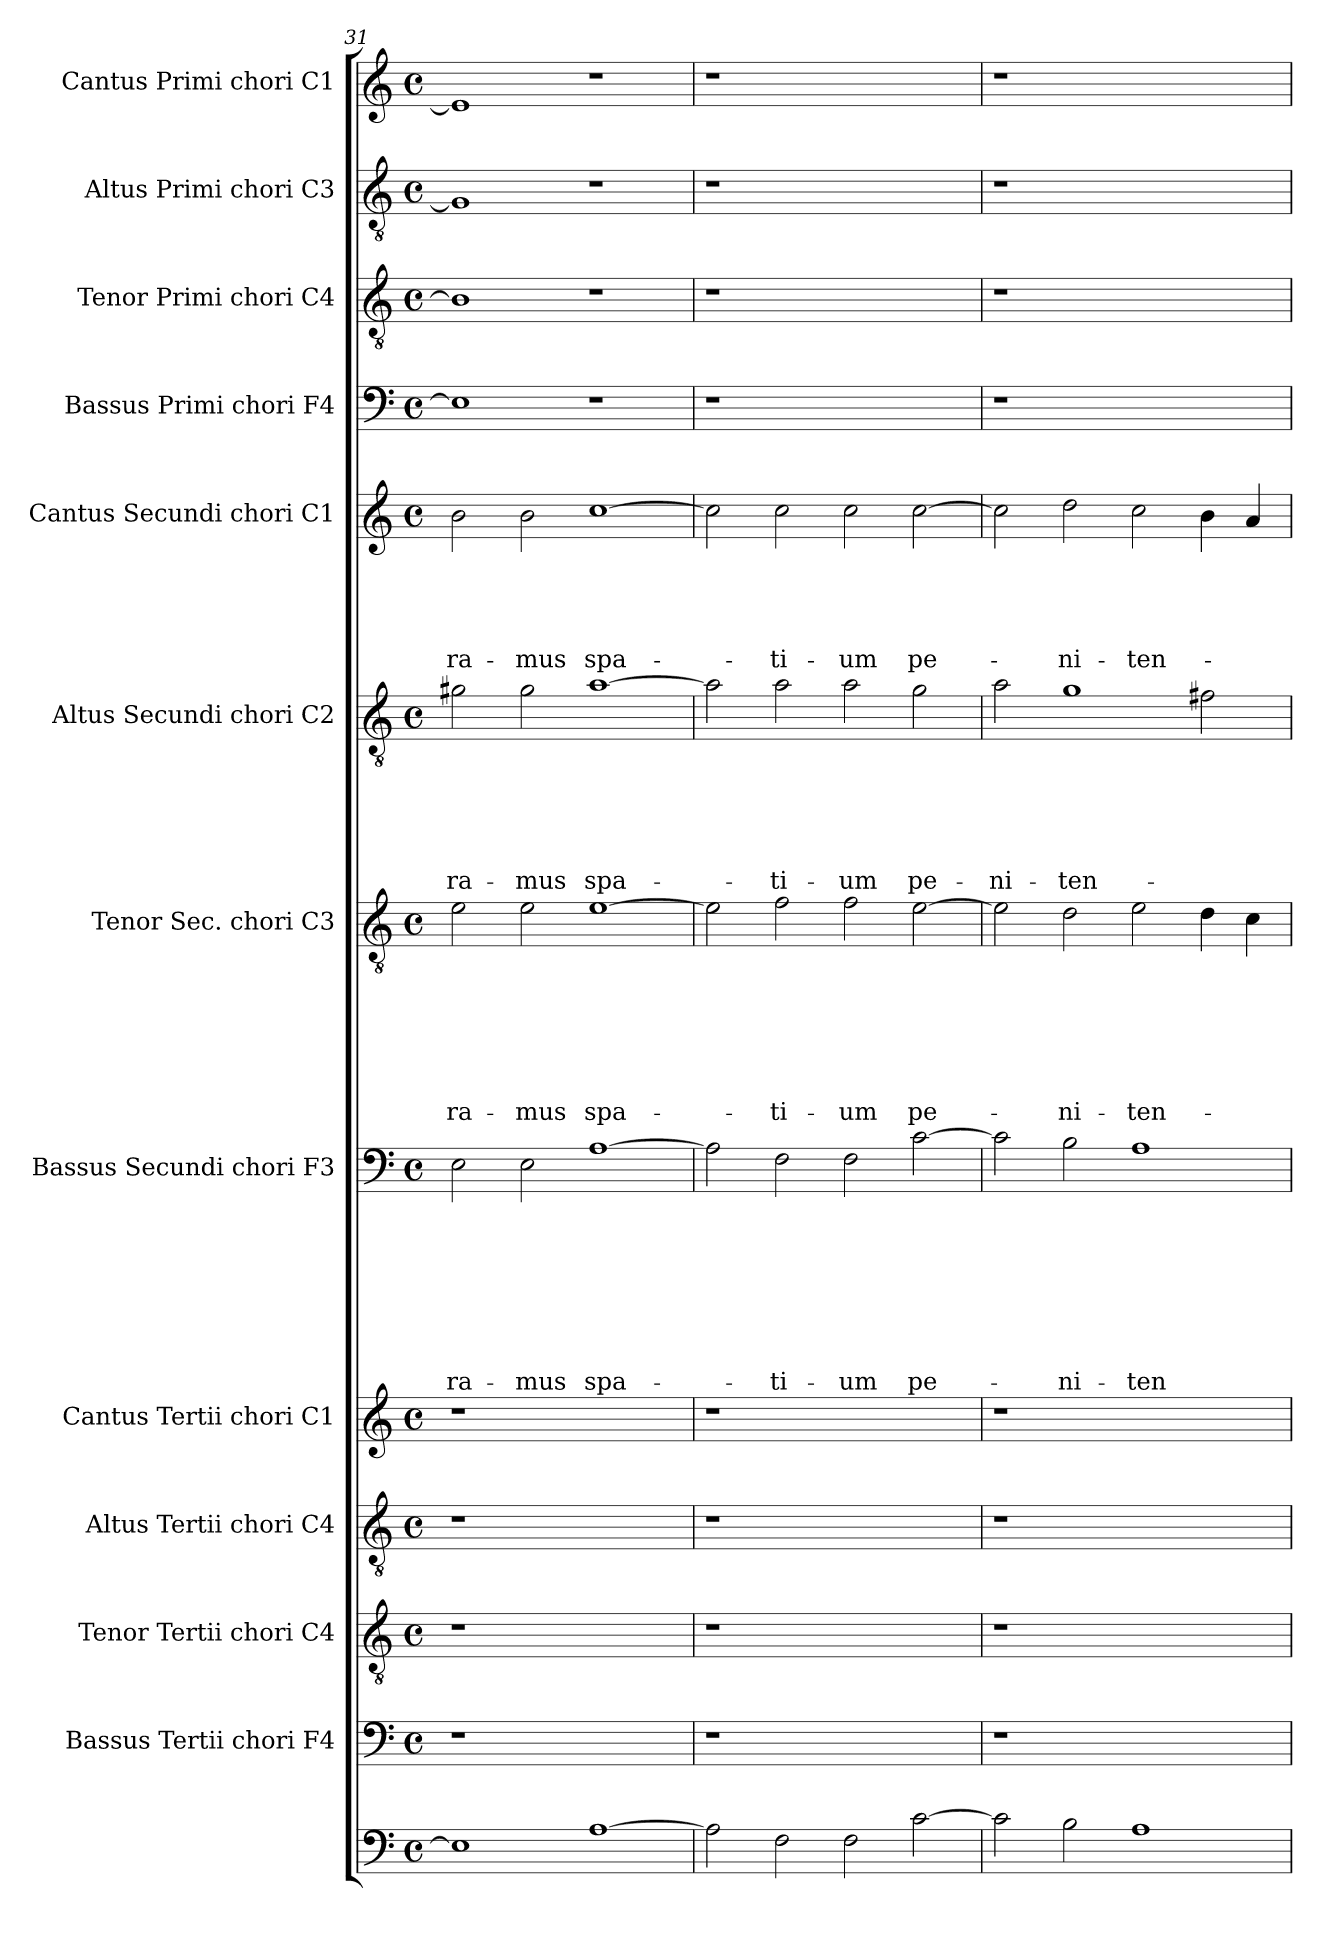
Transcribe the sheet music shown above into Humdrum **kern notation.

**kern	**kern	**kern	**kern	**kern	**kern	**text	**text	**text	**text	**text	**text	**text	**text	**kern	**text	**text	**text	**text	**text	**text	**text	**kern	**text	**text	**text	**text	**text	**text	**kern	**text	**text	**text	**text	**text	**kern	**kern	**kern	**kern
*part13	*part12	*part11	*part10	*part9	*part8	*part8	*part8	*part8	*part8	*part8	*part8	*part8	*part8	*part7	*part7	*part7	*part7	*part7	*part7	*part7	*part7	*part6	*part6	*part6	*part6	*part6	*part6	*part6	*part5	*part5	*part5	*part5	*part5	*part5	*part4	*part3	*part2	*part1
*staff13	*staff12	*staff11	*staff10	*staff9	*staff8	*staff8	*staff8	*staff8	*staff8	*staff8	*staff8	*staff8	*staff8	*staff7	*staff7	*staff7	*staff7	*staff7	*staff7	*staff7	*staff7	*staff6	*staff6	*staff6	*staff6	*staff6	*staff6	*staff6	*staff5	*staff5	*staff5	*staff5	*staff5	*staff5	*staff4	*staff3	*staff2	*staff1
*	*I"Bassus  Tertii chori F4	*I"Tenor Tertii chori C4	*I"Altus Tertii chori C4	*I"Cantus Tertii chori C1	*I"Bassus Secundi chori F3	*	*	*	*	*	*	*	*	*I"Tenor Sec. chori C3	*	*	*	*	*	*	*	*I"Altus Secundi chori C2	*	*	*	*	*	*	*I"Cantus Secundi chori C1	*	*	*	*	*	*I"Bassus Primi chori F4	*I"Tenor Primi chori C4	*I"Altus Primi chori C3	*I"Cantus  Primi chori C1
*	*I'B3	*I'T3	*I'A3	*I'C3	*I'B2	*	*	*	*	*	*	*	*	*I'T2	*	*	*	*	*	*	*	*I'A2	*	*	*	*	*	*	*I'C2	*	*	*	*	*	*I'B1	*I'T1	*I'A1	*I'C1
*clefF4	*clefF4	*clefGv2	*clefGv2	*clefG2	*clefF4	*	*	*	*	*	*	*	*	*clefGv2	*	*	*	*	*	*	*	*clefGv2	*	*	*	*	*	*	*clefG2	*	*	*	*	*	*clefF4	*clefGv2	*clefGv2	*clefG2
*k[]	*k[]	*k[]	*k[]	*k[]	*k[]	*	*	*	*	*	*	*	*	*k[]	*	*	*	*	*	*	*	*k[]	*	*	*	*	*	*	*k[]	*	*	*	*	*	*k[]	*k[]	*k[]	*k[]
*C:	*C:	*C:	*C:	*C:	*C:	*	*	*	*	*	*	*	*	*C:	*	*	*	*	*	*	*	*C:	*	*	*	*	*	*	*C:	*	*	*	*	*	*C:	*C:	*C:	*C:
*M4/4	*M4/4	*M4/4	*M4/4	*M4/4	*M4/4	*	*	*	*	*	*	*	*	*M4/4	*	*	*	*	*	*	*	*M4/4	*	*	*	*	*	*	*M4/4	*	*	*	*	*	*M4/4	*M4/4	*M4/4	*M4/4
*met(c)	*met(c)	*met(c)	*met(c)	*met(c)	*met(c)	*	*	*	*	*	*	*	*	*met(c)	*	*	*	*	*	*	*	*met(c)	*	*	*	*	*	*	*met(c)	*	*	*	*	*	*met(c)	*met(c)	*met(c)	*met(c)
=31	=31	=31	=31	=31	=31	=31	=31	=31	=31	=31	=31	=31	=31	=31	=31	=31	=31	=31	=31	=31	=31	=31	=31	=31	=31	=31	=31	=31	=31	=31	=31	=31	=31	=31	=31	=31	=31	=31
!	!	!	!	!	!	!	!	!	!	!	!	!	!LO:LY:b	!	!	!	!	!	!	!	!LO:LY:b	!	!	!	!	!	!	!LO:LY:b	!	!	!	!	!	!LO:LY:b	!	!	!	!
1E]	1r	1r	1r	1r	2E\	.	.	.	.	.	.	.	-ra-	2e\	.	.	.	.	.	.	-ra-	2g#X\	.	.	.	.	.	-ra-	2b\	.	.	.	.	-ra-	1E]	1B]	1G#]	1e]
!	!	!	!	!	!	!	!	!	!	!	!	!	!LO:LY:b	!	!	!	!	!	!	!	!LO:LY:b	!	!	!	!	!	!	!LO:LY:b	!	!	!	!	!	!LO:LY:b	!	!	!	!
.	.	.	.	.	2E\	.	.	.	.	.	.	.	-mus	2e\	.	.	.	.	.	.	-mus	2g#\	.	.	.	.	.	-mus	2b\	.	.	.	.	-mus	.	.	.	.
!	!	!	!	!	!	!	!	!	!	!	!	!	!LO:LY:b	!	!	!	!	!	!	!	!LO:LY:b	!	!	!	!	!	!	!LO:LY:b	!	!	!	!	!	!LO:LY:b	!	!	!	!
[1A	1ryy	1ryy	1ryy	1ryy	[1A	.	.	.	.	.	.	.	spa-	[1e	.	.	.	.	.	.	spa-	[1a	.	.	.	.	.	spa-	[1cc	.	.	.	.	spa-	1r	1r	1r	1r
=32	=32	=32	=32	=32	=32	=32	=32	=32	=32	=32	=32	=32	=32	=32	=32	=32	=32	=32	=32	=32	=32	=32	=32	=32	=32	=32	=32	=32	=32	=32	=32	=32	=32	=32	=32	=32	=32	=32
2A\]	1r	1r	1r	1r	2A\]	.	.	.	.	.	.	.	.	2e\]	.	.	.	.	.	.	.	2a\]	.	.	.	.	.	.	2cc\]	.	.	.	.	.	1r	1r	1r	1r
!	!	!	!	!	!	!	!	!	!	!	!	!	!LO:LY:b	!	!	!	!	!	!	!	!LO:LY:b	!	!	!	!	!	!	!LO:LY:b	!	!	!	!	!	!LO:LY:b	!	!	!	!
2F\	.	.	.	.	2F\	.	.	.	.	.	.	.	-ti-	2f\	.	.	.	.	.	.	-ti-	2a\	.	.	.	.	.	-ti-	2cc\	.	.	.	.	-ti-	.	.	.	.
!	!	!	!	!	!	!	!	!	!	!	!	!	!LO:LY:b	!	!	!	!	!	!	!	!LO:LY:b	!	!	!	!	!	!	!LO:LY:b	!	!	!	!	!	!LO:LY:b	!	!	!	!
2F\	1ryy	1ryy	1ryy	1ryy	2F\	.	.	.	.	.	.	.	-um	2f\	.	.	.	.	.	.	-um	2a\	.	.	.	.	.	-um	2cc\	.	.	.	.	-um	1ryy	1ryy	1ryy	1ryy
!	!	!	!	!	!	!	!	!	!	!	!	!	!LO:LY:b	!	!	!	!	!	!	!	!LO:LY:b	!	!	!	!	!	!	!LO:LY:b	!	!	!	!	!	!LO:LY:b	!	!	!	!
[2c\	.	.	.	.	[2c\	.	.	.	.	.	.	.	pe-	[2e\	.	.	.	.	.	.	pe-	2g\	.	.	.	.	.	pe-	[2cc\	.	.	.	.	pe-	.	.	.	.
=33	=33	=33	=33	=33	=33	=33	=33	=33	=33	=33	=33	=33	=33	=33	=33	=33	=33	=33	=33	=33	=33	=33	=33	=33	=33	=33	=33	=33	=33	=33	=33	=33	=33	=33	=33	=33	=33	=33
!	!	!	!	!	!	!	!	!	!	!	!	!	!	!	!	!	!	!	!	!	!	!	!	!	!	!	!	!LO:LY:b	!	!	!	!	!	!	!	!	!	!
2c\]	1r	1r	1r	1r	2c\]	.	.	.	.	.	.	.	.	2e\]	.	.	.	.	.	.	.	2a\	.	.	.	.	.	-ni-	2cc\]	.	.	.	.	.	1r	1r	1r	1r
!	!	!	!	!	!	!	!	!	!	!	!	!	!LO:LY:b	!	!	!	!	!	!	!	!LO:LY:b	!	!	!	!	!	!	!LO:LY:b	!	!	!	!	!	!LO:LY:b	!	!	!	!
2B\	.	.	.	.	2B\	.	.	.	.	.	.	.	-ni-	2d\	.	.	.	.	.	.	-ni-	1g	.	.	.	.	.	-ten-	2dd\	.	.	.	.	-ni-	.	.	.	.
!	!	!	!	!	!	!	!	!	!	!	!	!	!LO:LY:b	!	!	!	!	!	!	!	!LO:LY:b	!	!	!	!	!	!	!	!	!	!	!	!	!LO:LY:b	!	!	!	!
1A	1ryy	1ryy	1ryy	1ryy	1A	.	.	.	.	.	.	.	-ten-	2e\	.	.	.	.	.	.	-ten-	.	.	.	.	.	.	.	2cc\	.	.	.	.	-ten-	1ryy	1ryy	1ryy	1ryy
.	.	.	.	.	.	.	.	.	.	.	.	.	.	4d\	.	.	.	.	.	.	.	2f#X\	.	.	.	.	.	.	4b\	.	.	.	.	.	.	.	.	.
.	.	.	.	.	.	.	.	.	.	.	.	.	.	4c\	.	.	.	.	.	.	.	.	.	.	.	.	.	.	4a/	.	.	.	.	.	.	.	.	.
=	=	=	=	=	=	=	=	=	=	=	=	=	=	=	=	=	=	=	=	=	=	=	=	=	=	=	=	=	=	=	=	=	=	=	=	=	=	=
*-	*-	*-	*-	*-	*-	*-	*-	*-	*-	*-	*-	*-	*-	*-	*-	*-	*-	*-	*-	*-	*-	*-	*-	*-	*-	*-	*-	*-	*-	*-	*-	*-	*-	*-	*-	*-	*-	*-
